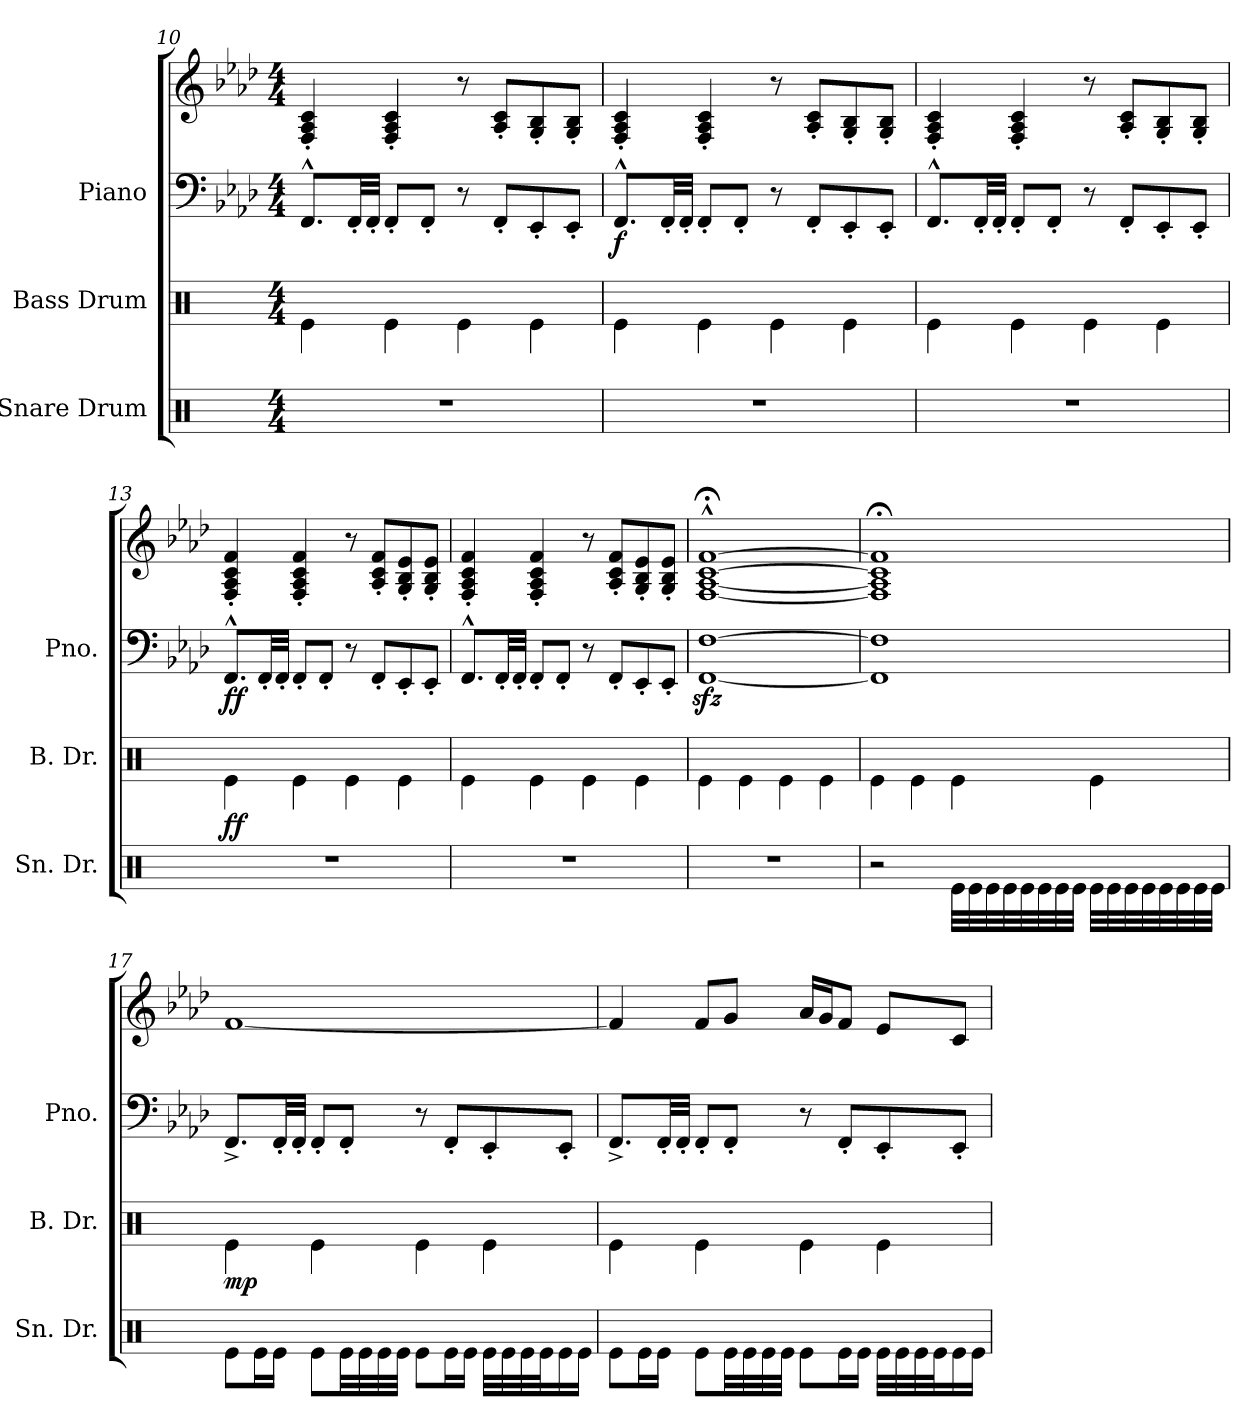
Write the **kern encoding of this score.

**kern	**kern	**dynam	**kern	**kern	**dynam
*part3	*part2	*part2	*part1	*part1	*part1
*staff4	*staff3	*staff3	*staff2	*staff1	*staff1/2
*I"Snare Drum	*I"Bass Drum	*	*I"Piano	*	*
*I'Sn. Dr.	*I'B. Dr.	*	*I'Pno.	*	*
*clefX	*clefX	*	*clefF4	*clefG2	*
*k[]	*k[]	*	*k[b-e-a-d-]	*k[b-e-a-d-]	*
*M4/4	*M4/4	*	*M4/4	*M4/4	*
=10	=10	=10	=10	=10	=10
1r	4Re\	.	8.FF^^/L	4F/' 4A-/' 4c/'	.
.	.	.	32FF'/LL	.	.
.	.	.	32FF'/JJJ	.	.
.	4Re\	.	8FF'/L	4F/' 4A-/' 4c/'	.
.	.	.	8FF'/J	.	.
.	4Re\	.	8r	8r	.
.	.	.	8FF'/L	8A-/' 8c/'L	.
.	4Re\	.	8EE-'/	8G/' 8B-/'	.
.	.	.	8EE-'/J	8G/' 8B-/'J	.
=11	=11	=11	=11	=11	=11
!	!	!	!	!	!LO:DY:b=2
1r	4Re\	.	8.FF^^/L	4F/' 4A-/' 4c/'	f
.	.	.	32FF'/LL	.	.
.	.	.	32FF'/JJJ	.	.
.	4Re\	.	8FF'/L	4F/' 4A-/' 4c/'	.
.	.	.	8FF'/J	.	.
.	4Re\	.	8r	8r	.
.	.	.	8FF'/L	8A-/' 8c/'L	.
.	4Re\	.	8EE-'/	8G/' 8B-/'	.
.	.	.	8EE-'/J	8G/' 8B-/'J	.
!!LO:PB:g=z
=12	=12	=12	=12	=12	=12
1r	4Re\	.	8.FF^^/L	4F/' 4A-/' 4c/'	.
.	.	.	32FF'/LL	.	.
.	.	.	32FF'/JJJ	.	.
.	4Re\	.	8FF'/L	4F/' 4A-/' 4c/'	.
.	.	.	8FF'/J	.	.
.	4Re\	.	8r	8r	.
.	.	.	8FF'/L	8A-/' 8c/'L	.
.	4Re\	.	8EE-'/	8G/' 8B-/'	.
.	.	.	8EE-'/J	8G/' 8B-/'J	.
=13	=13	=13	=13	=13	=13
!	!	!LO:DY:b	!	!	!LO:DY:b=2
1r	4Re\	ff	8.FF^^/L	4F/' 4A-/' 4c/' 4f/'	ff
.	.	.	32FF'/LL	.	.
.	.	.	32FF'/JJJ	.	.
.	4Re\	.	8FF'/L	4F/' 4A-/' 4c/' 4f/'	.
.	.	.	8FF'/J	.	.
.	4Re\	.	8r	8r	.
.	.	.	8FF'/L	8A-/' 8c/' 8f/'L	.
.	4Re\	.	8EE-'/	8G/' 8B-/' 8e-/'	.
.	.	.	8EE-'/J	8G/' 8B-/' 8e-/'J	.
=14	=14	=14	=14	=14	=14
1r	4Re\	.	8.FF^^/L	4F/' 4A-/' 4c/' 4f/'	.
.	.	.	32FF'/LL	.	.
.	.	.	32FF'/JJJ	.	.
.	4Re\	.	8FF'/L	4F/' 4A-/' 4c/' 4f/'	.
.	.	.	8FF'/J	.	.
.	4Re\	.	8r	8r	.
.	.	.	8FF'/L	8A-/' 8c/' 8f/'L	.
.	4Re\	.	8EE-'/	8G/' 8B-/' 8e-/'	.
.	.	.	8EE-'/J	8G/' 8B-/' 8e-/'J	.
=15	=15	=15	=15	=15	=15
1r	4Re\	.	[1FFzz< [1Fzz<	[1F;<^^ [1A-;<^^ [1c;<^^ [1f;<^^	.
.	4Re\	.	.	.	.
.	4Re\	.	.	.	.
.	4Re\	.	.	.	.
!!LO:LB:g=z
=16	=16	=16	=16	=16	=16
2r	4Re\	.	1FF] 1F]	1F];< 1A-];< 1c];< 1f];<	.
.	4Re\	.	.	.	.
32Re\LLL	4Re\	.	.	.	.
32Re\	.	.	.	.	.
32Re\	.	.	.	.	.
32Re\	.	.	.	.	.
32Re\	.	.	.	.	.
32Re\	.	.	.	.	.
32Re\	.	.	.	.	.
32Re\JJJ	.	.	.	.	.
32Re\LLL	4Re\	.	.	.	.
32Re\	.	.	.	.	.
32Re\	.	.	.	.	.
32Re\	.	.	.	.	.
32Re\	.	.	.	.	.
32Re\	.	.	.	.	.
32Re\	.	.	.	.	.
32Re\JJJ	.	.	.	.	.
=17	=17	=17	=17	=17	=17
!	!	!LO:DY:b	!	!	!
8Re\L	4Re\	mp	8.FF^/L	[1f	.
16Re\L	.	.	.	.	.
16Re\JJ	.	.	32FF'/LL	.	.
.	.	.	32FF'/JJJ	.	.
8Re\L	4Re\	.	8FF'/L	.	.
32Re\LL	.	.	8FF'/J	.	.
32Re\	.	.	.	.	.
32Re\	.	.	.	.	.
32Re\JJJ	.	.	.	.	.
8Re\L	4Re\	.	8r	.	.
16Re\L	.	.	8FF'/L	.	.
16Re\JJ	.	.	.	.	.
32Re\LLL	4Re\	.	8EE-'/	.	.
32Re\	.	.	.	.	.
32Re\	.	.	.	.	.
32Re\J	.	.	.	.	.
16Re\	.	.	8EE-'/J	.	.
16Re\JJ	.	.	.	.	.
!!LO:LB:g=z
=18	=18	=18	=18	=18	=18
8Re\L	4Re\	.	8.FF^/L	4f/]	.
16Re\L	.	.	.	.	.
16Re\JJ	.	.	32FF'/LL	.	.
.	.	.	32FF'/JJJ	.	.
8Re\L	4Re\	.	8FF'/L	8f/L	.
32Re\LL	.	.	8FF'/J	8g/J	.
32Re\	.	.	.	.	.
32Re\	.	.	.	.	.
32Re\JJJ	.	.	.	.	.
8Re\L	4Re\	.	8r	16a-/LL	.
.	.	.	.	16g/J	.
16Re\L	.	.	8FF'/L	8f/J	.
16Re\JJ	.	.	.	.	.
32Re\LLL	4Re\	.	8EE-'/	8e-/L	.
32Re\	.	.	.	.	.
32Re\	.	.	.	.	.
32Re\J	.	.	.	.	.
16Re\	.	.	8EE-'/J	8c/J	.
16Re\JJ	.	.	.	.	.
=	=	=	=	=	=
*-	*-	*-	*-	*-	*-
